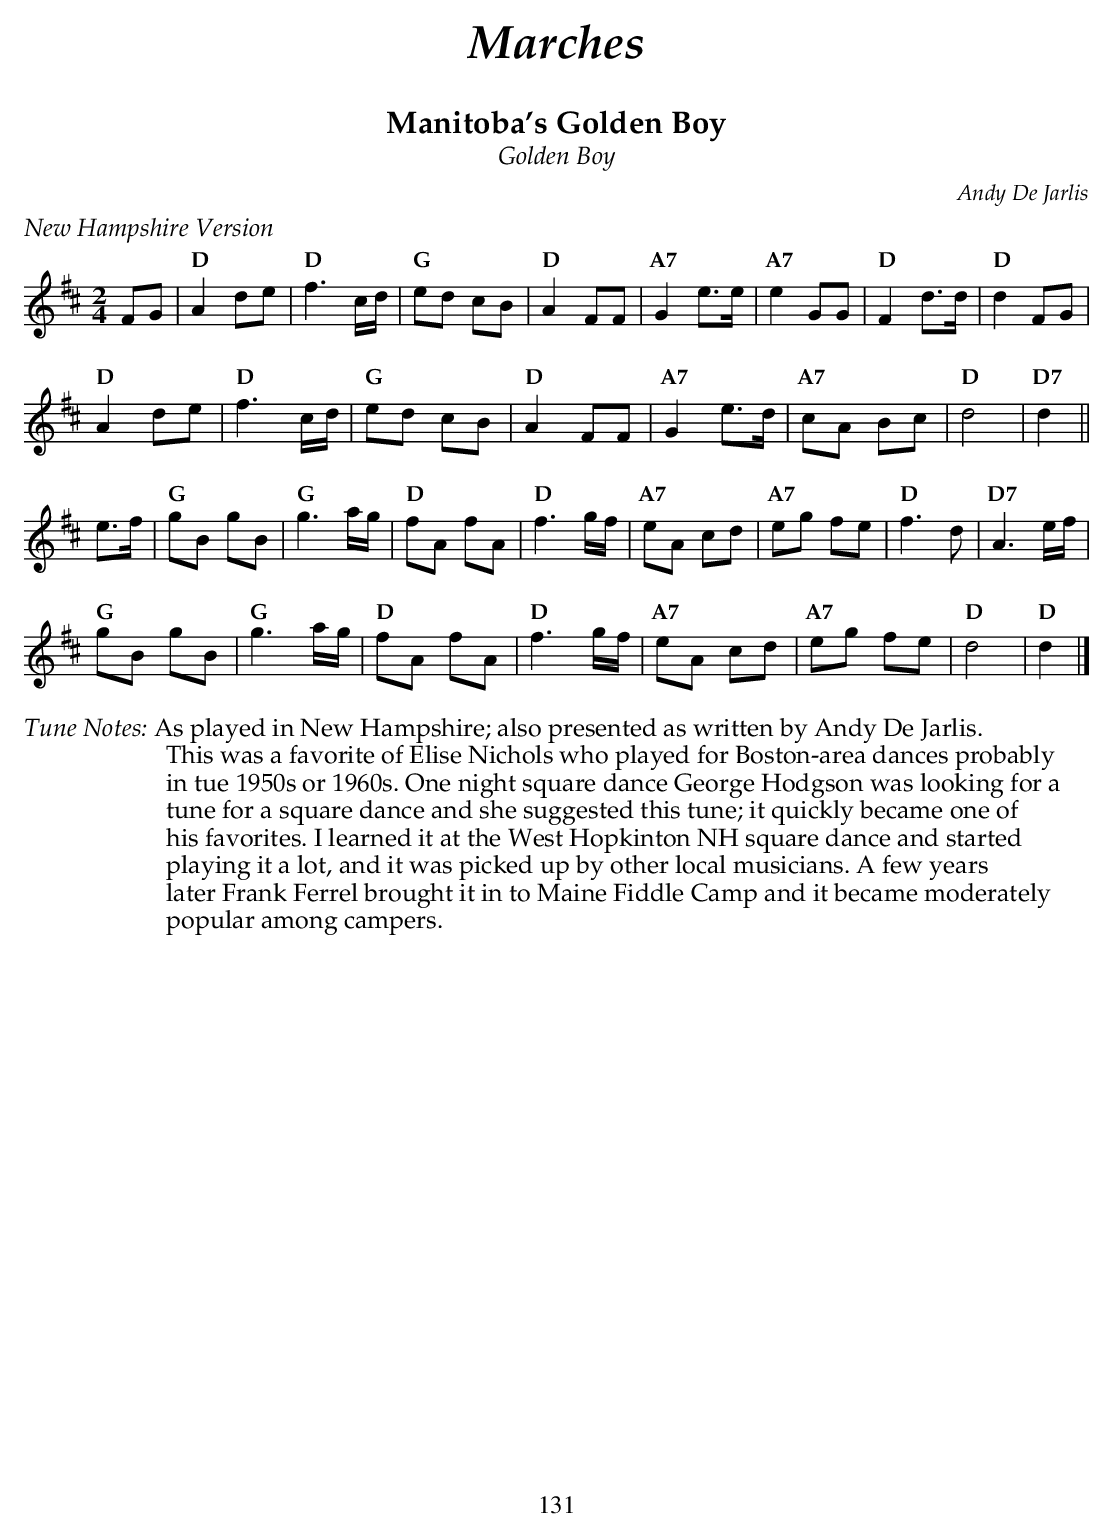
X:1
T:Manitoba's Golden Boy
T:Golden Boy
C:Andy De Jarlis
M:2/4
L:1/16
K:D
%%text $2New Hampshire Version$0
F2G2 |\
"D" A4 d2e2    | "D" f6cd       | "G" e2d2 c2B2 | "D" A4F2F2  |\
"A7" G4 e2>e2  | "A7" e4G2G2    | "D" F4 d2>d2  | "D" d4 F2G2 |
"D"A4 d2e2     | "D" f6cd       | "G" e2d2 c2B2 | "D" A4F2F2  |\
"A7" G4 e2>d2  | "A7" c2A2 B2c2 | "D" d8        | "D7" d4      ||
e2>f2 |\
"G" g2B2 g2B2  | "G" g6 ag      | "D" f2A2 f2A2 | "D" f6 gf   |\
"A7" e2A2 c2d2 | "A7" e2g2 f2e2 | "D" f4>d4     | "D7"A6 ef   |
"G" g2B2 g2B2  | "G" g6 ag      | "D" f2A2 f2A2 | "D" f6 gf   |\
"A7" e2A2 c2d2 | "A7" e2g2 f2e2 | "D" d8        | "D" d4      |]
